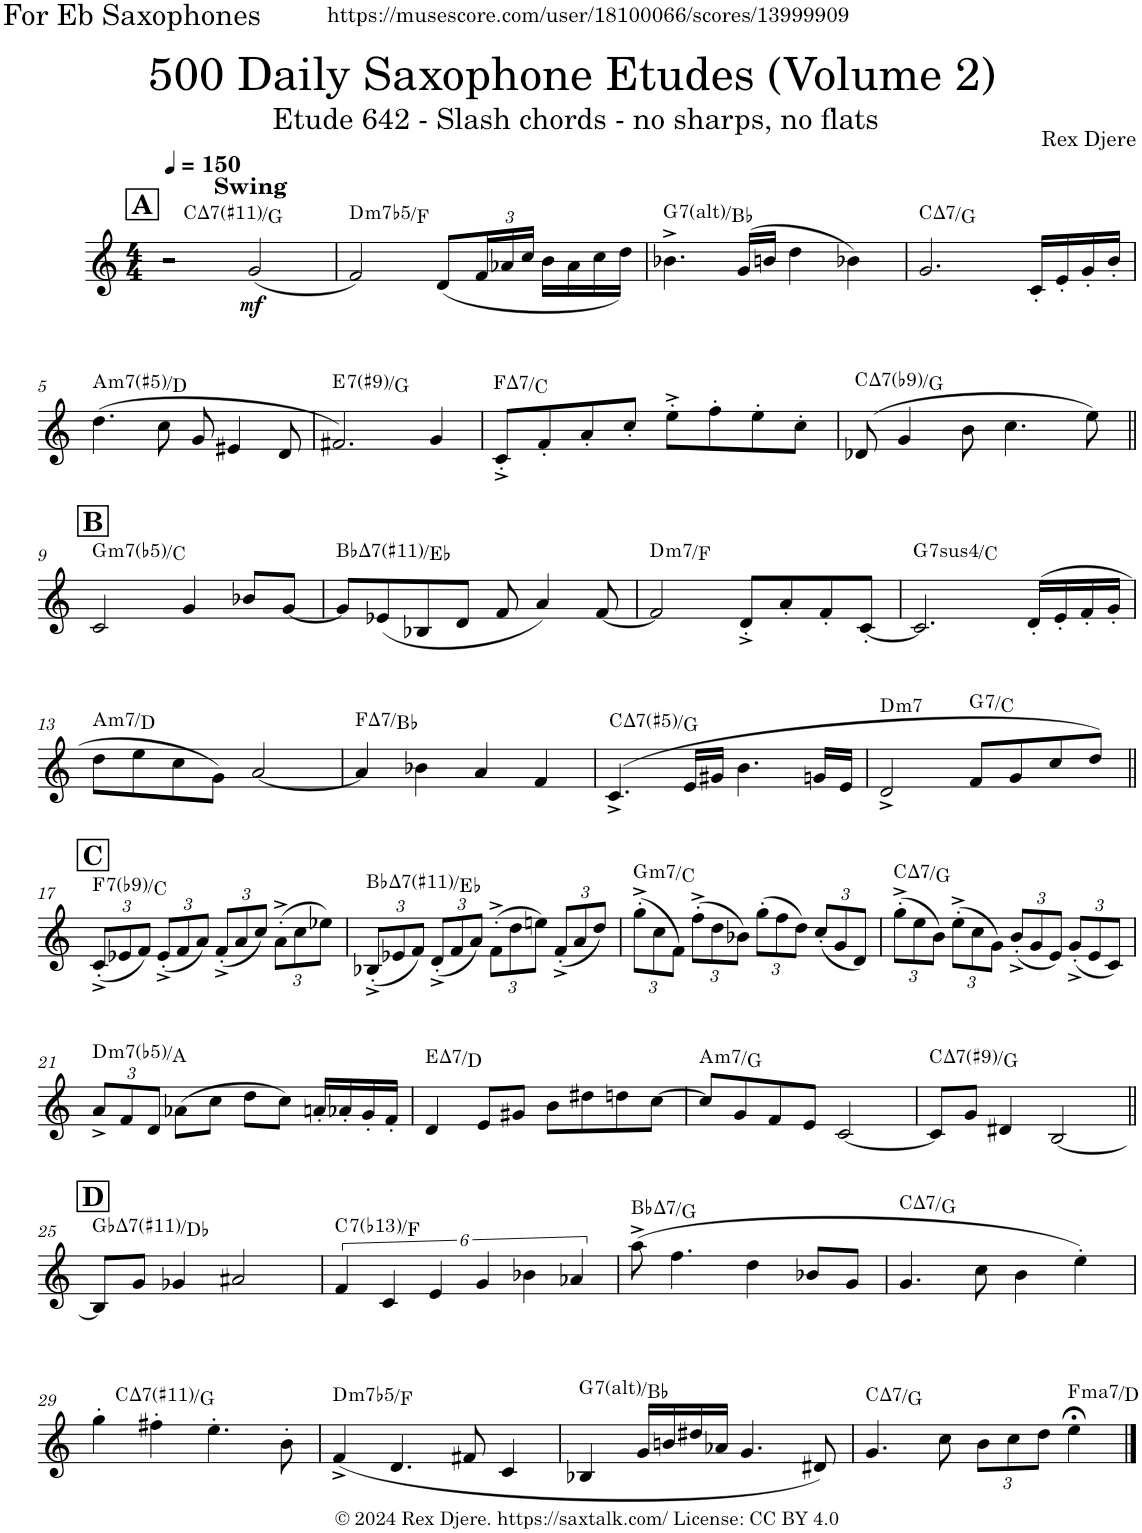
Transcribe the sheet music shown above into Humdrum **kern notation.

**kern	**dynam	**harte
*part1	*part1	*part1
*staff1	*staff1	*
*I"Alto Saxophone	*	*
*I'A. Sax.	*	*
*clefG2	*	*
*Trd5c9	*	*
*k[]	*	*
*M4/4	*	*
*MM150	*	*
!!LO:REH:place=s1:a:B:cj:fs=14:t=A
=1	=1	=1
!LO:TX:a:B:t=Swing	!	!LO:H:kt=7
2r	.	C:maj7(#11)/5
!	!LO:DY:b	!
(2g/	mf	.
=2	=2	=2
!	!	!LO:H:kt=m7b5
2f/)	.	D:hdim7/b3
(<8d/L	.	.
*Xbrackettup	*	*
24f/L	.	.
24a-X/	.	.
24cc/JJ	.	.
16b\LL	.	.
16a-\	.	.
16cc\	.	.
16dd\JJ)	.	.
=3	=3	=3
!	!	!LO:H:kt=7
4.b-X^\	.	G:(3,b5,#5,b7,b9,#9)/b3
(16g/LL	.	.
16bn/JJ	.	.
4dd\	.	.
4b-X\)	.	.
=4	=4	=4
!	!	!LO:H:kt=7
2.g/	.	C:maj7/5
16c'/LL	.	.
16e'/	.	.
16g'/	.	.
16b'/JJ	.	.
!!LO:LB:g=z
=5	=5	=5
!	!	!LO:H:kt=m7
(4.dd\	.	A:(b3,#5,b7)/4
8cc\	.	.
8g/	.	.
4e#X/	.	.
8d/	.	.
=6	=6	=6
!	!	!LO:H:kt=7
2.f#X/)	.	E:7(#9)/b3
4g/	.	.
=7	=7	=7
!	!	!LO:H:kt=7
8c'^/L	.	F:maj7/5
8f'/	.	.
8a'/	.	.
8cc'/J	.	.
8ee'^\L	.	.
8ff'\	.	.
8ee'\	.	.
8cc'\J	.	.
=8	=8	=8
!	!	!LO:H:kt=7
(8d-X/	.	C:maj7(b9)/5
4g/	.	.
8b\	.	.
4.cc\	.	.
8ee\)	.	.
!!LO:LB:g=z
!!LO:REH:place=s1:a:B:cj:fs=14:t=B
=9||	=9||	=9||
!	!	!LO:H:kt=m7(b5)
2c/	.	G:hdim7/4
4g/	.	.
8b-X/L	.	.
[8g/J	.	.
=10	=10	=10
!	!	!LO:H:kt=7
8g/L]	.	Bb:maj7(#11)/4
(8e-X/	.	.
8B-X/	.	.
8d/J	.	.
8f/	.	.
4a/)	.	.
[8f/	.	.
=11	=11	=11
!	!	!LO:H:kt=m7
2f/]	.	D:min7/b3
8d^'/L	.	.
8a'/	.	.
8f'/	.	.
[8c'/J	.	.
=12	=12	=12
!	!	!LO:H:kt=74
2.c/]	.	G:sus4(7)/4
(16d'/LL	.	.
16e'/	.	.
16f'/	.	.
16g'/JJ	.	.
!!LO:LB:g=z
=13	=13	=13
!	!	!LO:H:kt=m7
8dd\L	.	A:min7/4
8ee\	.	.
8cc\	.	.
8g\J)	.	.
[2a/	.	.
=14	=14	=14
!	!	!LO:H:kt=7
4a/]	.	F:maj7/4
4b-X\	.	.
4a/	.	.
4f/	.	.
=15	=15	=15
!	!	!LO:H:kt=7
(4.c^/	.	C:(3,#5,7)/5
16e/LL	.	.
16g#X/JJ	.	.
4.b\	.	.
16gn/LL	.	.
16e/JJ	.	.
=16	=16	=16
!	!	!LO:H:kt=m7
2d^/	.	D:min7
!	!	!LO:H:kt=7
8f/L	.	G:7/4
8g/	.	.
8cc/	.	.
8dd/J)	.	.
!!LO:LB:g=z
!!LO:REH:place=s1:a:B:cj:fs=14:t=C
=17||	=17||	=17||
!	!	!LO:H:kt=7
(12c'^/L	.	F:7(b9)/5
12e-X/	.	.
12f/J)	.	.
(12e-'^/L	.	.
12f/	.	.
12a/J)	.	.
(12f'^/L	.	.
12a/	.	.
12cc/J)	.	.
(12a'^\L	.	.
12cc\	.	.
12ee-X\J)	.	.
=18	=18	=18
!	!	!LO:H:kt=7
(12B-X'^/L	.	Bb:maj7(#11)/4
12e-X/	.	.
12f/J)	.	.
(12d'^/L	.	.
12f/	.	.
12a/J)	.	.
(12f'^\L	.	.
12dd\	.	.
12een\J)	.	.
(12f'^/L	.	.
12a/	.	.
12dd/J)	.	.
=19	=19	=19
!	!	!LO:H:kt=m7
(12gg'^\L	.	G:min7/4
12cc\	.	.
12f\J)	.	.
(12ff'^\L	.	.
12dd\	.	.
12b-X\J)	.	.
(12gg'\L	.	.
12ff\	.	.
12dd\J)	.	.
(12cc'/L	.	.
12g/	.	.
12d/J)	.	.
=20	=20	=20
!	!	!LO:H:kt=7
(12gg'^\L	.	C:maj7/5
12ee\	.	.
12b\J)	.	.
(12ee'^\L	.	.
12cc\	.	.
12g\J)	.	.
(12b'^/L	.	.
12g/	.	.
12e/J)	.	.
(12g'^/L	.	.
12e/	.	.
12c/J)	.	.
!!LO:LB:g=z
=21	=21	=21
!	!	!LO:H:kt=m7(b5)
12a^/L	.	D:hdim7/5
12f/	.	.
12d/J	.	.
(8a-X\L	.	.
8cc\J	.	.
8dd\L	.	.
8cc\J)	.	.
16an'/LL	.	.
16a-X'/	.	.
16g'/	.	.
16f'/JJ	.	.
=22	=22	=22
!	!	!LO:H:kt=7
4d/	.	E:maj7/b7
8e/L	.	.
8g#X/J	.	.
8b\L	.	.
8dd#X\	.	.
8ddn\	.	.
[8cc\J	.	.
=23	=23	=23
!	!	!LO:H:kt=m7
8cc/L]	.	A:min7/b7
8g/	.	.
8f/	.	.
8e/J	.	.
[2c/	.	.
=24	=24	=24
!	!	!LO:H:kt=7
8c/L]	.	C:maj7(#9)/5
8g/J	.	.
4d#X/	.	.
[2B/	.	.
!!LO:LB:g=z
!!LO:REH:place=s1:a:B:cj:fs=14:t=D
=25||	=25||	=25||
!	!	!LO:H:kt=7
8B/L]	.	Gb:maj7(#11)/5
8g/J	.	.
4g-X/	.	.
2a#X/	.	.
=26	=26	=26
*brackettup	*	*
!	!	!LO:H:kt=7
6f/	.	C:7(b13)/4
6c/	.	.
6e/	.	.
6g/	.	.
6b-X\	.	.
6a-X/	.	.
=27	=27	=27
!	!	!LO:H:kt=7
(8aa^\	.	Bb:maj7/6
4.ff\	.	.
4dd\	.	.
8b-X/L	.	.
8g/J	.	.
=28	=28	=28
!	!	!LO:H:kt=7
4.g/	.	C:maj7/5
8cc\	.	.
4b\	.	.
4ee'\)	.	.
!!LO:LB:g=z
=29	=29	=29
!	!	!LO:H:kt=7
4gg'\	.	C:maj7(#11)/5
4ff#X'\	.	.
4.ee'\	.	.
8b'\	.	.
=30	=30	=30
!	!	!LO:H:kt=m7b5
(4f^/	.	D:hdim7/b3
4.d/	.	.
8f#X/	.	.
4c/	.	.
=31	=31	=31
!	!	!LO:H:kt=7
4B-X/	.	G:(3,b5,#5,b7,b9,#9)/b3
16g/LL	.	.
16bn/	.	.
16dd#X/	.	.
16a-X/JJ	.	.
4.g/	.	.
8d#X/)	.	.
=32	=32	=32
!	!	!LO:H:kt=7
4.g/	.	C:maj7/5
8cc\	.	.
*Xbrackettup	*	*
12b\L	.	.
12cc\	.	.
12dd\J	.	.
!	!	!LO:H:kt=ma7
4ee;<\	.	F:maj7/6
==	==	==
*-	*-	*-
